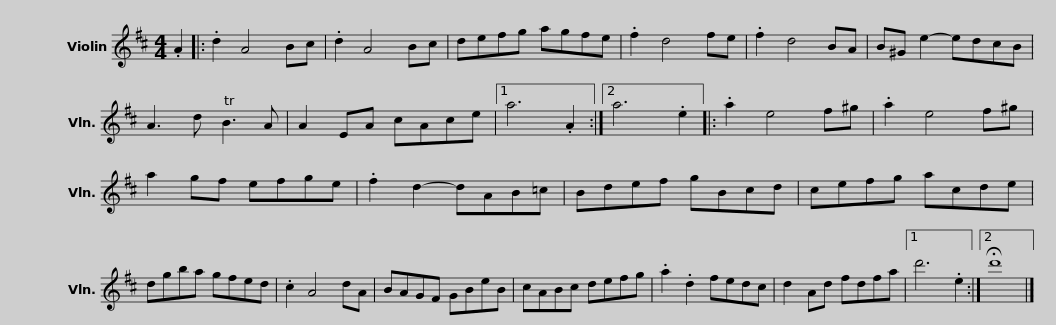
X:1
L:1/8
M:4/4
I:linebreak $
K:D
V:1 treble
V:1
 .A2 |: .d2 A4 Bc | .d2 A4 Bc | defg agfe | .f2 d4 fe | %5
 .f2 d4 BA | B^G e2- edcB |$ A3 d TB3 A | A2 EA cAce |1 a6 .A2 :|2 %10
 a6 .e2 |: .a2 e4 f^g | .a2 e4 f^g | a2 gf efge |$ .f2 d2- dAB=c | %15
 Bdef gBcd | cefg acde | dgba gfed | .c2 A4 dA |$ BAGF GBeB | %20
 cABc defg | .a2 .d2 fedc | d2 Ad fdfa |1 d'6 .e2 :|2 !fermata!d'8 |] %25
